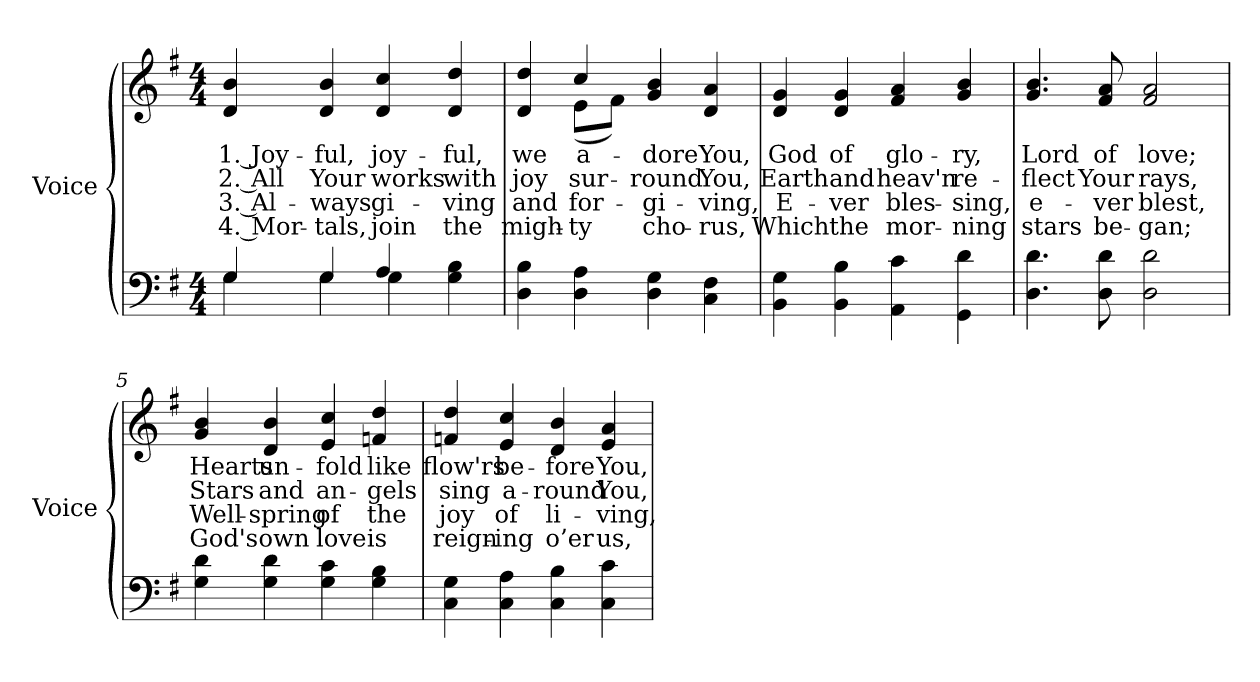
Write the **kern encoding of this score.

**kern	**kern	**text	**text	**text	**text
*part2	*part1	*part1	*part1	*part1	*part1
*staff2	*staff1	*staff1	*staff1	*staff1	*staff1
*I"Voice	*I"Voice	*	*	*	*
*I'Voice	*I'Voice	*	*	*	*
!!LO:PB:g=z
*clefF4	*clefG2	*	*	*	*
*k[f#]	*k[f#]	*	*	*	*
*G:	*G:	*	*	*	*
*M4/4	*M4/4	*	*	*	*
=1	=1	=1	=1	=1	=1
*^	*	*	*	*	*
!	!	!	!LO:LY:b:color=#000000	!LO:LY:b:color=#000000	!LO:LY:b:color=#000000	!LO:LY:b:color=#000000
4Gi/	4Gi\	4di/ 4bi	1. Joy-	2. All	3. Al-	-4. Mor-
!	!	!	!LO:LY:b:color=#000000	!LO:LY:b:color=#000000	!LO:LY:b:color=#000000	!LO:LY:b:color=#000000
4Gi/	4Gi\	4di/ 4bi	-ful,	Your	-ways	tals,
!	!	!	!LO:LY:b:color=#000000	!LO:LY:b:color=#000000	!LO:LY:b:color=#000000	!LO:LY:b:color=#000000
4Ai/	4Gi\	4di/ 4cci	joy-	works	gi-	-join
!	!	!	!LO:LY:b:color=#000000	!LO:LY:b:color=#000000	!LO:LY:b:color=#000000	!LO:LY:b:color=#000000
4Gi\ 4Bi	4ryy	4di/ 4ddi	-ful,	with	ving	the
*v	*v	*	*	*	*	*
=2	=2	=2	=2	=2	=2
*^	*	*	*	*	*
!	!	!	!LO:LY:b:color=#000000	!LO:LY:b:color=#000000	!LO:LY:b:color=#000000	!LO:LY:b:color=#000000
*v	*v	*^	*	*	*	*
4Di\ 4Bi	4di/ 4ddi	4ryy	we	joy	and	migh-
!	!	!	!LO:LY:b:color=#000000	!LO:LY:b:color=#000000	!LO:LY:b:color=#000000	!LO:LY:b:color=#000000
4Di\ 4Ai	4cci/	(8ei\L	a-	sur-	-for-	-ty
.	.	8f#i\J)	.	.	.	.
!	!	!	!LO:LY:b:color=#000000	!LO:LY:b:color=#000000	!LO:LY:b:color=#000000	!LO:LY:b:color=#000000
4Di\ 4Gi	4gi/ 4bi	2ryy	-dore	-round	gi-	-cho-
!	!	!	!LO:LY:b:color=#000000	!LO:LY:b:color=#000000	!LO:LY:b:color=#000000	!LO:LY:b:color=#000000
4Ci\ 4F#i	4di/ 4ai	.	You,	You,	-ving,	rus,
*	*v	*v	*	*	*	*
!!LO:LB:g=z
=3	=3	=3	=3	=3	=3
!	!	!LO:LY:b:color=#000000	!LO:LY:b:color=#000000	!LO:LY:b:color=#000000	!LO:LY:b:color=#000000
4BBi\ 4Gi	4di/ 4gi	God	Earth	E-	-Which
!	!	!LO:LY:b:color=#000000	!LO:LY:b:color=#000000	!LO:LY:b:color=#000000	!LO:LY:b:color=#000000
4BBi\ 4Bi	4di/ 4gi	of	and	ver	the
!	!	!LO:LY:b:color=#000000	!LO:LY:b:color=#000000	!LO:LY:b:color=#000000	!LO:LY:b:color=#000000
4AAi\ 4ci	4f#i/ 4ai	glo-	heav'n	bles-	-mor-
!	!	!LO:LY:b:color=#000000	!LO:LY:b:color=#000000	!LO:LY:b:color=#000000	!LO:LY:b:color=#000000
4GGi\ 4di	4gi/ 4bi	-ry,	re-	-sing,	ning
=4	=4	=4	=4	=4	=4
!	!	!LO:LY:b:color=#000000	!LO:LY:b:color=#000000	!LO:LY:b:color=#000000	!LO:LY:b:color=#000000
4.Di\ 4.di	4.gi/ 4.bi	Lord	-flect	e-	-stars
!	!	!LO:LY:b:color=#000000	!LO:LY:b:color=#000000	!LO:LY:b:color=#000000	!LO:LY:b:color=#000000
8Di\ 8di	8f#i/ 8ai	of	Your	ver	be-
!	!	!LO:LY:b:color=#000000	!LO:LY:b:color=#000000	!LO:LY:b:color=#000000	!LO:LY:b:color=#000000
2Di\ 2di	2f#i/ 2ai	love;	rays,	-blest,	gan;
=5	=5	=5	=5	=5	=5
!	!	!LO:LY:b:color=#000000	!LO:LY:b:color=#000000	!LO:LY:b:color=#000000	!LO:LY:b:color=#000000
4Gi\ 4di	4gi/ 4bi	Hearts	Stars	Well-	-God's
!	!	!LO:LY:b:color=#000000	!LO:LY:b:color=#000000	!LO:LY:b:color=#000000	!LO:LY:b:color=#000000
4Gi\ 4di	4di/ 4bi	un-	and	spring	own
!	!	!LO:LY:b:color=#000000	!LO:LY:b:color=#000000	!LO:LY:b:color=#000000	!LO:LY:b:color=#000000
4Gi\ 4ci	4ei/ 4cci	-fold	an-	of	love
!	!	!LO:LY:b:color=#000000	!LO:LY:b:color=#000000	!LO:LY:b:color=#000000	!LO:LY:b:color=#000000
4Gi\ 4Bi	4fni/ 4ddi	like	-gels	the	is
!!LO:LB:g=z
=6	=6	=6	=6	=6	=6
!	!	!LO:LY:b:color=#000000	!LO:LY:b:color=#000000	!LO:LY:b:color=#000000	!LO:LY:b:color=#000000
4Ci\ 4Gi	4fni/ 4ddi	flow'rs	sing	joy	reign-
!	!	!LO:LY:b:color=#000000	!LO:LY:b:color=#000000	!LO:LY:b:color=#000000	!LO:LY:b:color=#000000
4Ci\ 4Ai	4ei/ 4cci	be-	a-	-of	ing
!	!	!LO:LY:b:color=#000000	!LO:LY:b:color=#000000	!LO:LY:b:color=#000000	!LO:LY:b:color=#000000
4Ci\ 4Bi	4di/ 4bi	-fore	-round	li-	-o’er
!	!	!LO:LY:b:color=#000000	!LO:LY:b:color=#000000	!LO:LY:b:color=#000000	!LO:LY:b:color=#000000
4Ci\ 4ci	4ei/ 4ai	You,	You,	ving,	us,
=	=	=	=	=	=
*-	*-	*-	*-	*-	*-
